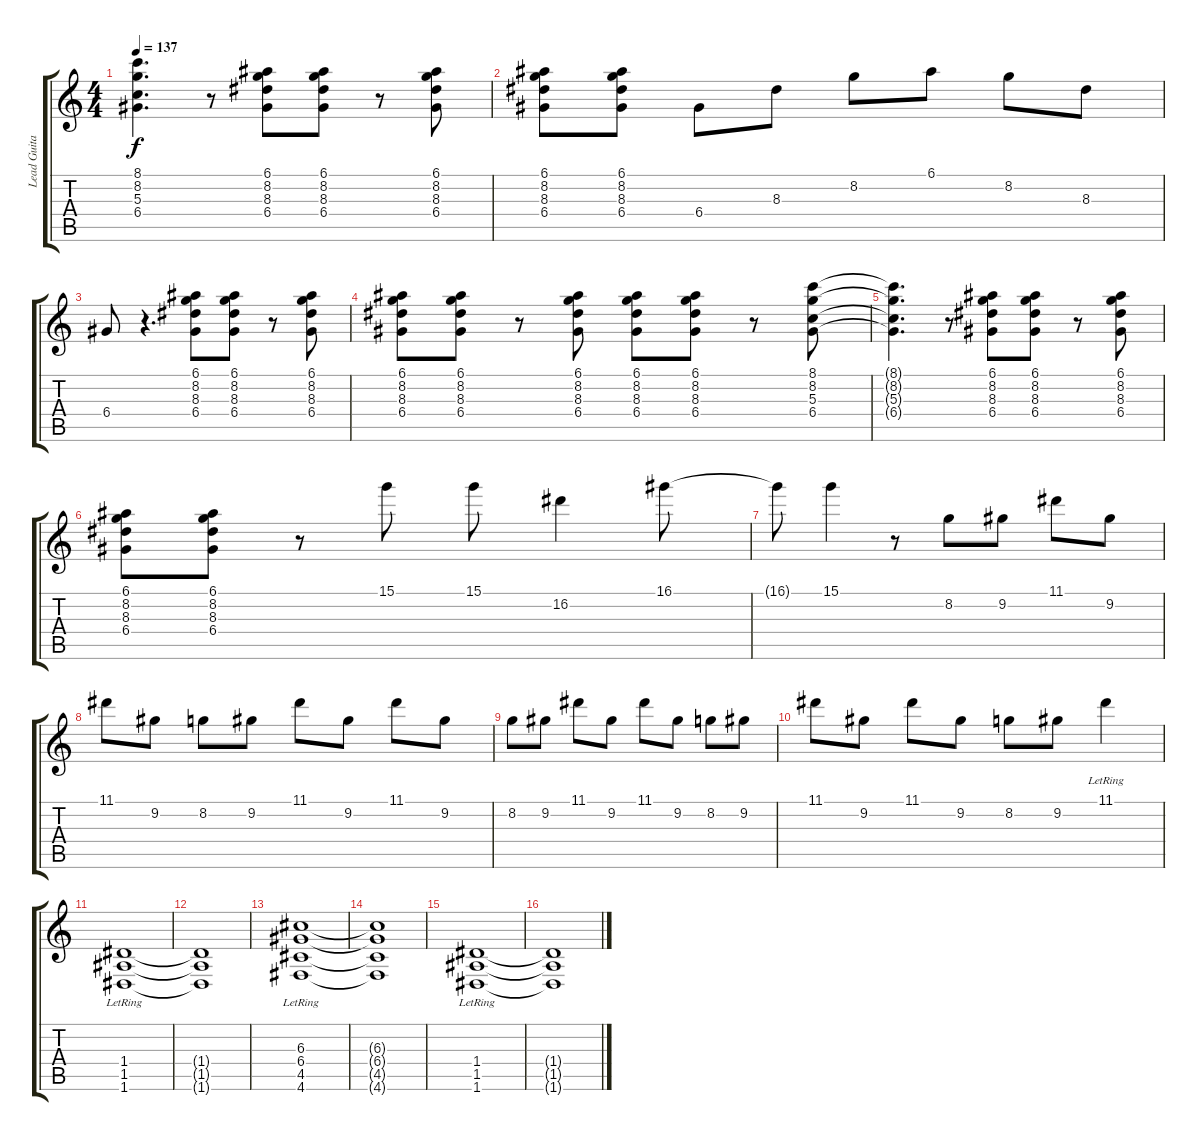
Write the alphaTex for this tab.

\track ("Lead Guitar" "Lead Guita") {instrument distortionguitar}
\staff {score tabs}
\tuning (E4 B3 G3 D3 A2 D2) {hide}
\ts (4 4)
\tempo 137
\clef g2
\ks c
(8.1{t} 8.2{t} 5.3{t} 6.4{t}).4{d dy f} r.8 (6.1 8.2 8.3 6.4).8 (6.1 8.2 8.3 6.4).8 r.8 (6.1 8.2 8.3 6.4).8 |
(6.1 8.2 8.3 6.4).8 (6.1 8.2 8.3 6.4).8 6.4.8 8.3.8 8.2.8 6.1.8 8.2.8 8.3.8 |
6.4.8 r.4{d} (6.1 8.2 8.3 6.4).8 (6.1 8.2 8.3 6.4).8 r.8 (6.1 8.2 8.3 6.4).8 |
(6.1 8.2 8.3 6.4).8 (6.1 8.2 8.3 6.4).8 r.8 (6.1 8.2 8.3 6.4).8 (6.1 8.2 8.3 6.4).8 (6.1 8.2 8.3 6.4).8 r.8 (8.1 8.2 5.3 6.4).8 |
(8.1{t} 8.2{t} 5.3{t} 6.4{t}).4{d} r.8 (6.1 8.2 8.3 6.4).8 (6.1 8.2 8.3 6.4).8 r.8 (6.1 8.2 8.3 6.4).8 |
(6.1 8.2 8.3 6.4).8 (6.1 8.2 8.3 6.4).8 r.8 15.1.8 15.1.8 16.2.4 16.1.8 |
16.1{t}.8 15.1.4 r.8 8.2.8 9.2.8 11.1.8 9.2.8 |
11.1.8 9.2.8 8.2.8 9.2.8 11.1.8 9.2.8 11.1.8 9.2.8 |
8.2.8 9.2.8 11.1.8 9.2.8 11.1.8 9.2.8 8.2.8 9.2.8 |
11.1.8 9.2.8 11.1.8 9.2.8 8.2.8 9.2.8 11.1{lr}.4{volume 8} |
(1.4{lr} 1.5{lr} 1.6{lr}).1 |
(1.4{t} 1.5{t} 1.6{t}).1 |
(6.3{lr} 6.4{lr} 4.5{lr} 4.6{lr}).1 |
(6.3{t} 6.4{t} 4.5{t} 4.6{t}).1 |
(1.4{lr} 1.5{lr} 1.6{lr}).1 |
(1.4{t} 1.5{t} 1.6{t}).1
